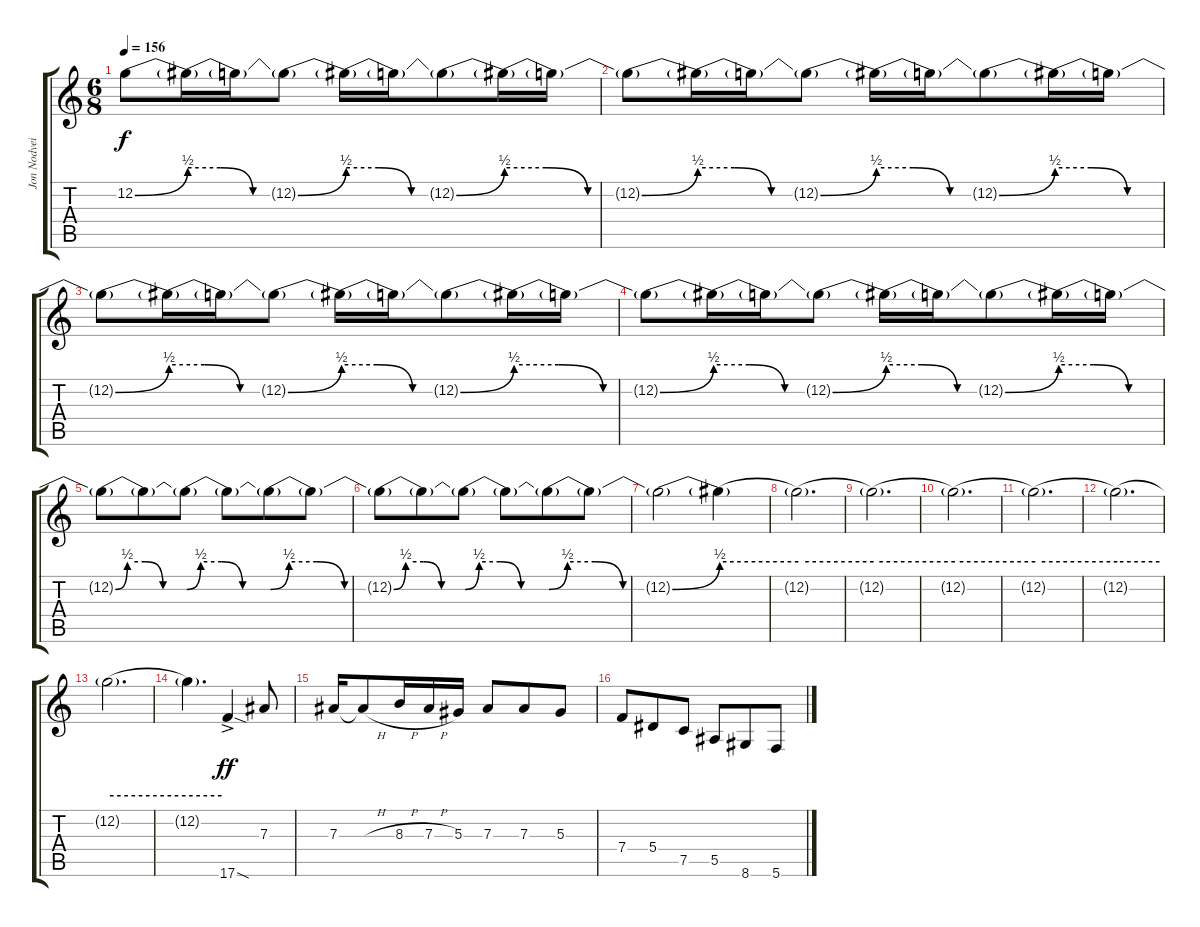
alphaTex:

\track ("Jon Nodveidt (Lead)" "Jon Nodvei") {instrument distortionguitar}
\staff {score tabs}
\tuning (C4 G3 Eb3 Bb2 F2 C2) {hide}
\ts (6 8)
\tempo 156
\clef g2
\ks c
12.2{be (bend 0 0 60 2)}.8{dy f} 12.2{be (custom 0 2 20 2 40 0 60 0) t}.16 12.2{t}.16 12.2{be (bend 0 0 60 2) t}.8 12.2{be (custom 0 2 20 2 40 0 60 0) t}.16 12.2{t}.16 12.2{be (bend 0 0 60 2) t}.8 12.2{be (custom 0 2 20 2 40 0 60 0) t}.16 12.2{t}.16 |
12.2{be (bend 0 0 60 2) t}.8 12.2{be (custom 0 2 20 2 40 0 60 0) t}.16 12.2{t}.16 12.2{be (bend 0 0 60 2) t}.8 12.2{be (custom 0 2 20 2 40 0 60 0) t}.16 12.2{t}.16 12.2{be (bend 0 0 60 2) t}.8 12.2{be (custom 0 2 20 2 40 0 60 0) t}.16 12.2{t}.16 |
12.2{be (bend 0 0 60 2) t}.8 12.2{be (custom 0 2 20 2 40 0 60 0) t}.16 12.2{t}.16 12.2{be (bend 0 0 60 2) t}.8 12.2{be (custom 0 2 20 2 40 0 60 0) t}.16 12.2{t}.16 12.2{be (bend 0 0 60 2) t}.8 12.2{be (custom 0 2 20 2 40 0 60 0) t}.16 12.2{t}.16 |
12.2{be (bend 0 0 60 2) t}.8 12.2{be (custom 0 2 20 2 40 0 60 0) t}.16 12.2{t}.16 12.2{be (bend 0 0 60 2) t}.8 12.2{be (custom 0 2 20 2 40 0 60 0) t}.16 12.2{t}.16 12.2{be (bend 0 0 60 2) t}.8 12.2{be (custom 0 2 20 2 40 0 60 0) t}.16 12.2{t}.16 |
12.2{be (custom 0 0 10 2 25 2 40 0 60 0) t}.8 12.2{t}.8 12.2{be (custom 0 0 10 2 25 2 40 0 60 0) t}.8 12.2{t}.8 12.2{be (custom 0 0 10 2 25 2 40 0 60 0) t}.8 12.2{t}.8 |
12.2{be (custom 0 0 10 2 25 2 40 0 60 0) t}.8 12.2{t}.8 12.2{be (custom 0 0 10 2 25 2 40 0 60 0) t}.8 12.2{t}.8 12.2{be (custom 0 0 10 2 25 2 40 0 60 0) t}.8 12.2{t}.8 |
12.2{be (bend 0 0 60 2) t}.2 12.2{be (hold 0 2 60 2) t}.4 |
12.2{be (hold 0 2 60 2) t}.2{d} |
12.2{be (hold 0 2 60 2) t}.2{d} |
12.2{be (hold 0 2 60 2) t}.2{d} |
12.2{be (hold 0 2 60 2) t}.2{d} |
12.2{be (hold 0 2 60 2) t}.2{d} |
12.2{be (hold 0 2 60 2) t}.2{d} |
12.2{t}.4{d} 17.6{sod ac}.4{dy ff} 7.3.8 |
7.3.16 7.3{h t}.8 8.3{h}.16 7.3{h}.16 5.3.16 7.3.8 7.3.8 5.3.8 |
7.4.8 5.4.8 7.5.8 5.5.8 8.6.8 5.6.8
